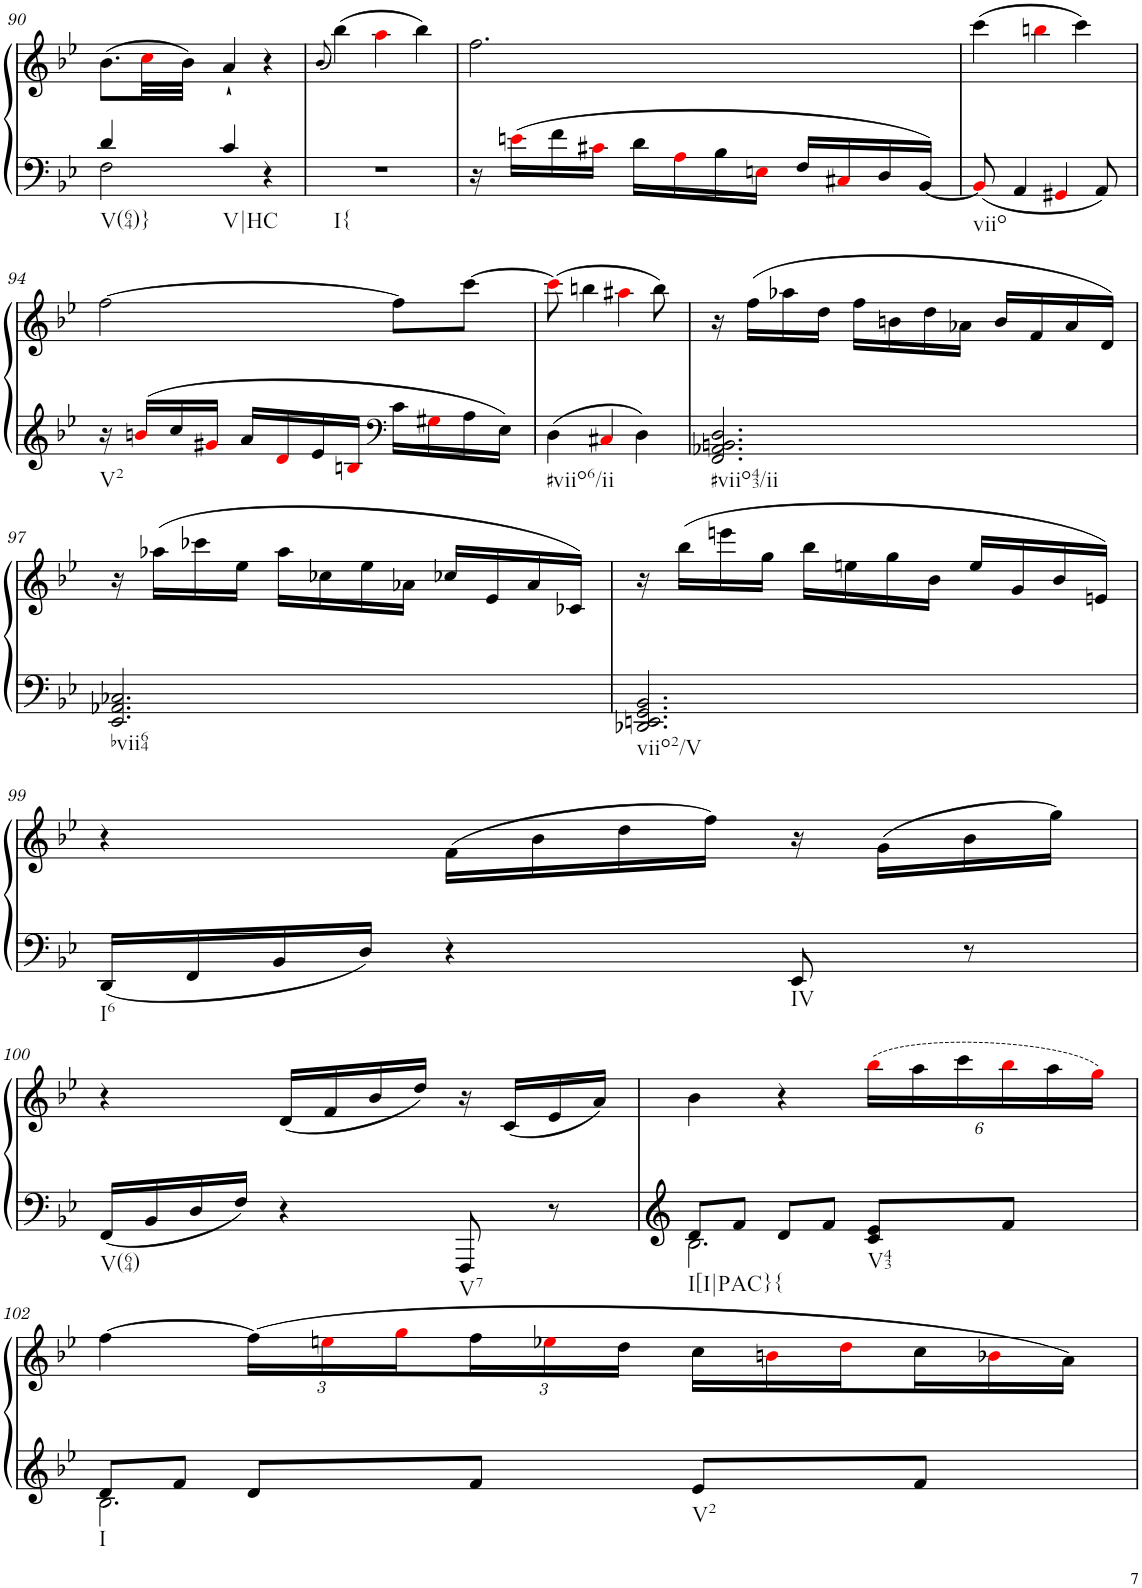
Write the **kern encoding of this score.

**kern	**kern
*part1	*part1
*staff2	*staff1
*I"unbenannt2	*
!!LO:PB:g=z
*clefF4	*clefG2
*k[b-e-]	*k[b-e-]
*M3/4	*M3/4
=90	=90
*^	*
!LO:TX:b:t=V(64)}	!	!
4d/	2F\	(8.b-\L
.	.	32cci\LL
.	.	32b-\JJJ)
!LO:TX:b:t=V|HC	!	!
4c/	.	4a`/
4r	4ryy	4r
*v	*v	*
=91	=91
.	(8qb-/
!LO:TX:b:t=I{	!
2.r	(4bb-\)
.	4aai\
.	4bb-\)
=92	=92
16r	2.ff\
16eni\LL	.
16f\	.
16c#Xi\JJ	.
16d\LL	.
16Ai\	.
16B-\	.
16Eni\JJ	.
16F/LL	.
16C#Xi/	.
16D/	.
[16BB-/JJ	.
=93	=93
!LO:TX:b:t=viio	!
8BB-i/]	(4ccc\
4AA/	.
.	4bbni\
4GG#Xi/	.
.	4ccc\)
8AA/	.
!!LO:LB:g=z
=94	=94
!LO:TX:b:t=V2	!
16r	[2ff\
16bni/LL	.
16cc/	.
16g#Xi/JJ	.
16a/LL	.
16di/	.
16e-/	.
16Bni/JJ	.
*clefF4	*
16c\LL	8ff\L]
16G#Xi\	.
16A\	[8ccc\J
16E-\JJ	.
=95	=95
!LO:TX:b:t=#viio6/ii	!
4D\	(8ccci\]
.	4bbn\
4C#Xi/	.
.	4aa#Xi\
4D\	.
.	8bb\)
=96	=96
!LO:TX:b:t=#viio43/ii	!
2.FF/ 2.AA-X/ 2.BBn/ 2.D/	16r
.	(16ff\LL
.	16aa-X\
.	16dd\JJ
.	16ff\LL
.	16bn\
.	16dd\
.	16a-X\JJ
.	16b/LL
.	16f/
.	16a-/
.	16d/JJ)
!!LO:LB:g=z
=97	=97
!LO:TX:b:t=bvii64	!
2.EE-/ 2.AA-X/ 2.C-X/	16r
.	(16aa-X\LL
.	16ccc-X\
.	16ee-\JJ
.	16aa-\LL
.	16cc-X\
.	16ee-\
.	16a-X\JJ
.	16cc-X/LL
.	16e-/
.	16a-/
.	16c-X/JJ)
=98	=98
!LO:TX:b:t=viio2/V	!
2.DD-X/ 2.EEn/ 2.GG/ 2.BB-/	16r
.	(16bb-\LL
.	16eeen\
.	16gg\JJ
.	16bb-\LL
.	16een\
.	16gg\
.	16b-\JJ
.	16ee/LL
.	16g/
.	16b-/
.	16en/JJ)
!!LO:LB:g=z
=99	=99
!LO:TX:b:t=I6	!
16DD/LL	4r
16FF/	.
16BB-/	.
16D/JJ	.
4r	(16f\LL
.	16b-\
.	16dd\
.	16ff\JJ)
!LO:TX:b:t=IV	!
8EE-/	16r
.	(16g\LL
8r	16b-\
.	16gg\JJ)
!!LO:LB:g=z
=100	=100
!LO:TX:b:t=V(64)	!
16FF/LL	4r
16BB-/	.
16D/	.
16F/JJ	.
4r	(16d/LL
.	16f/
.	16b-/
.	16dd/JJ)
!LO:TX:b:t=V7	!
8FFF/	16r
.	(16c/LL
8r	16e-/
.	16a/JJ)
=101	=101
*^	*
!LO:TX:b:t=I[I|PAC}{	!	!
8d/L	2.B-\	4b-\
8f/J	.	.
8d/L	.	4r
8f/J	.	.
*	*	*Xbrackettup
!LO:TX:b:t=V43	!	!
8c/ 8e-/L	.	(24bb-i\LL
.	.	24aa\
.	.	24ccc\
8f/J	.	24bb-i\
.	.	24aa\
.	.	24ggi\JJ)
!!LO:LB:g=z
=102	=102	=102
!LO:TX:b:t=I	!	!
8d/L	2.B-\	[4ff\
8f/J	.	.
8d/L	.	(24ff\LL]
.	.	24eeni\
.	.	24ggi\
8f/J	.	24ff\
.	.	24ee-Xi\
.	.	24dd\JJ
*	*	*Xtuplet
!LO:TX:b:t=V2	!	!
8e-/L	.	24cc\LL
.	.	24bni\
.	.	24ddi\
8f/J	.	24cc\
.	.	24b-Xi\
.	.	24a\JJ)
*v	*v	*
=	=
*-	*-
